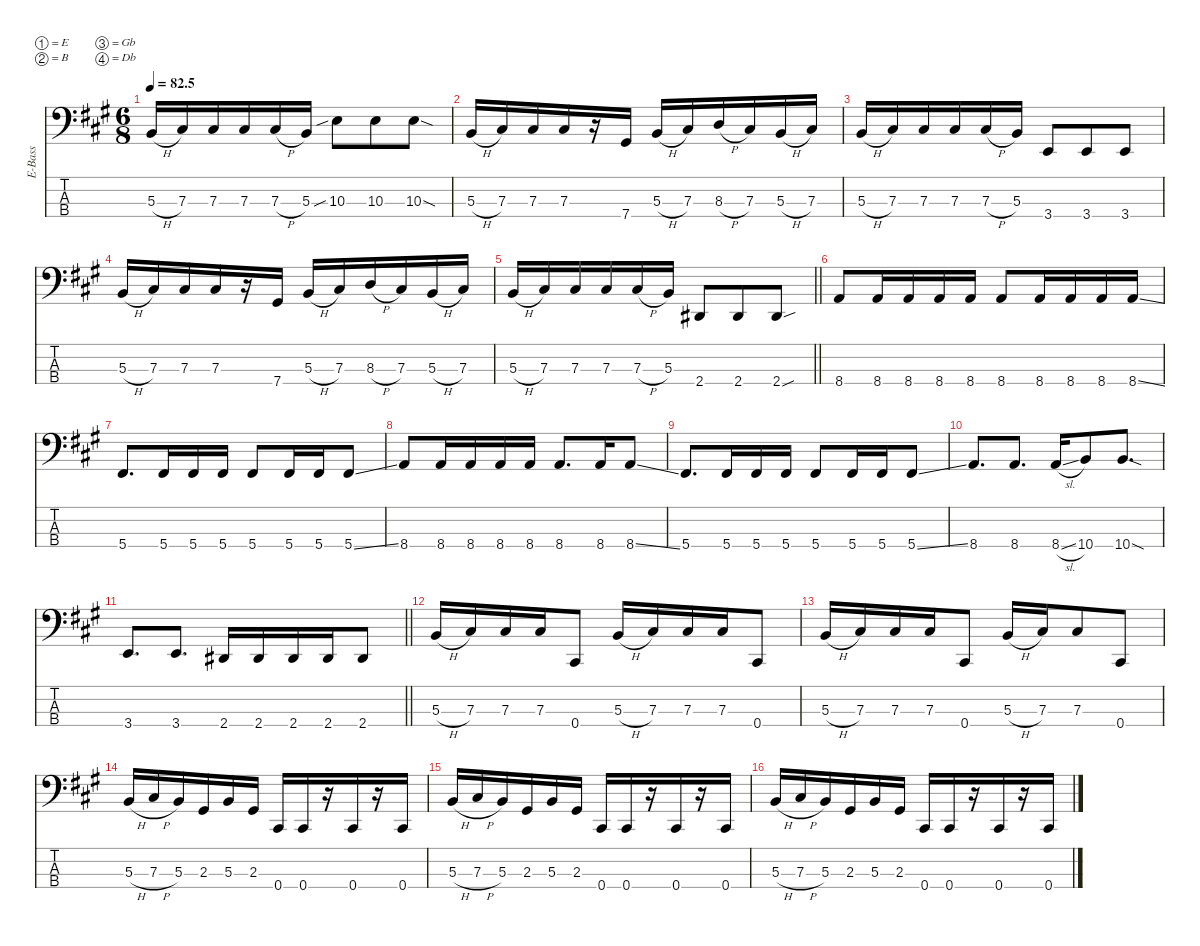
\defaultSystemsLayout 4
\hideDynamics
\bracketExtendMode nobrackets
\otherSystemsTrackNameOrientation horizontal
\track ("Bass" "E-Bass") {defaultSystemsLayout 4 instrument electricbassfinger}
\staff {score tabs}
\tuning (E2 B1 Gb1 Db1)
\ts (6 8)
\tempo
82.5
\accidentals auto
\clef f4
\ottava regular
\simile none
\ks a
5.3{h acc forcenatural}.16{dy f beam Up} 7.3{acc #}.16{beam Up} 7.3{acc #}.16{beam Up} 7.3{acc #}.16{beam Up} 7.3{h acc #}.16{beam Up} 5.3{acc forcenatural}.16{beam Up} 10.3{sib acc forcenatural}.8{beam Down} 10.3{acc forcenatural}.8{beam Down} 10.3{sod acc forcenatural}.8{beam Down} |
5.3{h acc forcenatural}.16{beam Up} 7.3{acc #}.16{beam Up} 7.3{acc #}.16{beam Up} 7.3{acc #}.16{beam Up} r.16{beam Up} 7.4{acc #}.16{beam Up} 5.3{h acc forcenatural}.16{beam Up} 7.3{acc #}.16{beam Up} 8.3{h acc forcenatural}.16{beam Up} 7.3{acc #}.16{beam Up} 5.3{h acc forcenatural}.16{beam Up} 7.3{acc #}.16{beam Up} |
5.3{h acc forcenatural}.16{beam Up} 7.3{acc #}.16{beam Up} 7.3{acc #}.16{beam Up} 7.3{acc #}.16{beam Up} 7.3{h acc #}.16{beam Up} 5.3{acc forcenatural}.16{beam Up} 3.4{acc forcenatural}.8{beam Up} 3.4{acc forcenatural}.8{beam Up} 3.4{acc forcenatural}.8{beam Up} |
5.3{h acc forcenatural}.16{beam Up} 7.3{acc #}.16{beam Up} 7.3{acc #}.16{beam Up} 7.3{acc #}.16{beam Up} r.16{beam Up} 7.4{acc #}.16{beam Up} 5.3{h acc forcenatural}.16{beam Up} 7.3{acc #}.16{beam Up} 8.3{h acc forcenatural}.16{beam Up} 7.3{acc #}.16{beam Up} 5.3{h acc forcenatural}.16{beam Up} 7.3{acc #}.16{beam Up} |
\barLineRight lightlight
5.3{h acc forcenatural}.16{beam Up} 7.3{acc #}.16{beam Up} 7.3{acc #}.16{beam Up} 7.3{acc #}.16{beam Up} 7.3{h acc #}.16{beam Up} 5.3{acc forcenatural}.16{beam Up} 2.4{acc #}.8{beam Up} 2.4{acc #}.8{beam Up} 2.4{sou acc #}.8{beam Up} |
8.4{acc forcenatural}.8{beam Up} 8.4{acc forcenatural}.16{beam Up} 8.4{acc forcenatural}.16{beam Up} 8.4{acc forcenatural}.16{beam Up} 8.4{acc forcenatural}.16{beam Up} 8.4{acc forcenatural}.8{beam Up} 8.4{acc forcenatural}.16{beam Up} 8.4{acc forcenatural}.16{beam Up} 8.4{acc forcenatural}.16{beam Up} 8.4{ss acc forcenatural}.16{beam Up} |
5.4{acc #}.8{d beam Up} 5.4{acc #}.16{beam Up} 5.4{acc #}.16{beam Up} 5.4{acc #}.16{beam Up} 5.4{acc #}.8{beam Up} 5.4{acc #}.16{beam Up} 5.4{acc #}.16{beam Up} 5.4{ss acc #}.8{beam Up} |
8.4{acc forcenatural}.8{beam Up} 8.4{acc forcenatural}.16{beam Up} 8.4{acc forcenatural}.16{beam Up} 8.4{acc forcenatural}.16{beam Up} 8.4{acc forcenatural}.16{beam Up} 8.4{acc forcenatural}.8{d beam Up} 8.4{acc forcenatural}.16{beam Up} 8.4{ss acc forcenatural}.8{beam Up} |
5.4{acc #}.8{d beam Up} 5.4{acc #}.16{beam Up} 5.4{acc #}.16{beam Up} 5.4{acc #}.16{beam Up} 5.4{acc #}.8{beam Up} 5.4{acc #}.16{beam Up} 5.4{acc #}.16{beam Up} 5.4{ss acc #}.8{beam Up} |
8.4{acc forcenatural}.8{d beam Up} 8.4{acc forcenatural}.8{d beam Up} 8.4{sl acc forcenatural}.16{beam Up} 10.4{acc forcenatural}.8{beam Up} 10.4{sod acc forcenatural}.8{d beam Up} |
\barLineRight lightlight
3.4{acc forcenatural}.8{d beam Up} 3.4{acc forcenatural}.8{d beam Up} 2.4{acc #}.16{beam Up} 2.4{acc #}.16{beam Up} 2.4{acc #}.16{beam Up} 2.4{acc #}.16{beam Up} 2.4{acc #}.8{beam Up} |
5.3{h acc forcenatural}.16{beam Up} 7.3{acc #}.16{beam Up} 7.3{acc #}.16{beam Up} 7.3{acc #}.16{beam Up} 0.4{acc #}.8{beam Up} 5.3{h acc forcenatural}.16{beam Up} 7.3{acc #}.16{beam Up} 7.3{acc #}.16{beam Up} 7.3{acc #}.16{beam Up} 0.4{acc #}.8{beam Up} |
5.3{h acc forcenatural}.16{beam Up} 7.3{acc #}.16{beam Up} 7.3{acc #}.16{beam Up} 7.3{acc #}.16{beam Up} 0.4{acc #}.8{beam Up} 5.3{h acc forcenatural}.16{beam Up} 7.3{acc #}.16{beam Up} 7.3{acc #}.8{beam Up} 0.4{acc #}.8{beam Up} |
5.3{h acc forcenatural}.16{beam Up} 7.3{h acc #}.16{beam Up} 5.3{acc forcenatural}.16{beam Up} 2.3{acc #}.16{beam Up} 5.3{acc forcenatural}.16{beam Up} 2.3{acc #}.16{beam Up} 0.4{acc #}.16{beam Up} 0.4{acc #}.16{beam Up} r.16{beam Up} 0.4{acc #}.16{beam Up} r.16{beam Up} 0.4{acc #}.16{beam Up} |
5.3{h acc forcenatural}.16{beam Up} 7.3{h acc #}.16{beam Up} 5.3{acc forcenatural}.16{beam Up} 2.3{acc #}.16{beam Up} 5.3{acc forcenatural}.16{beam Up} 2.3{acc #}.16{beam Up} 0.4{acc #}.16{beam Up} 0.4{acc #}.16{beam Up} r.16{beam Up} 0.4{acc #}.16{beam Up} r.16{beam Up} 0.4{acc #}.16{beam Up} |
5.3{h acc forcenatural}.16{beam Up} 7.3{h acc #}.16{beam Up} 5.3{acc forcenatural}.16{beam Up} 2.3{acc #}.16{beam Up} 5.3{acc forcenatural}.16{beam Up} 2.3{acc #}.16{beam Up} 0.4{acc #}.16{beam Up} 0.4{acc #}.16{beam Up} r.16{beam Up} 0.4{acc #}.16{beam Up} r.16{beam Up} 0.4{acc #}.16{beam Up}
